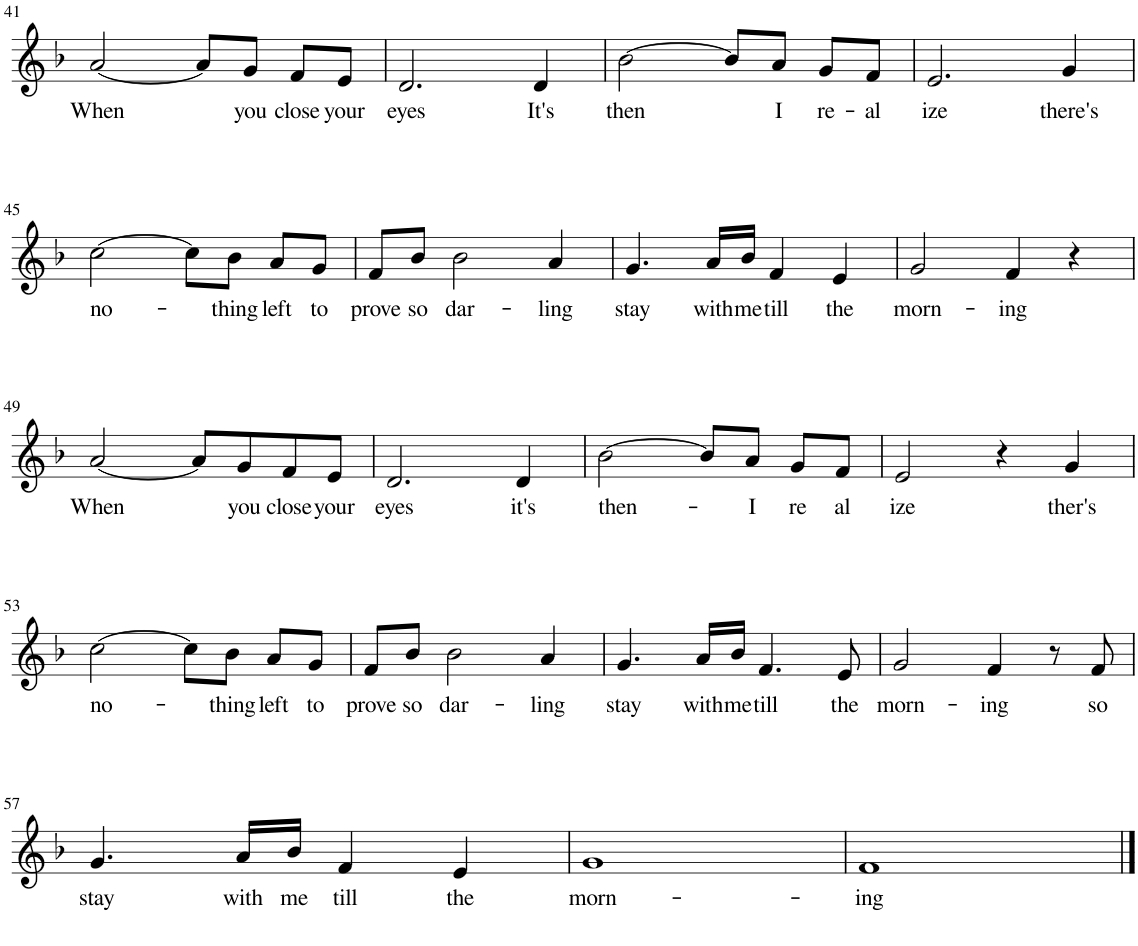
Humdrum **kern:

**kern	**text
*part1	*part1
*staff1	*staff1
*I"Piano	*
*I'Pno.	*
!!LO:PB:g=z
*clefG2	*
*k[b-]	*
*M4/4	*
=41	=41
!	!LO:LY:b
[2a/	When
8a/L]	.
!	!LO:LY:b
8g/J	you
!	!LO:LY:b
8f/L	close
!	!LO:LY:b
8e/J	your
=42	=42
!	!LO:LY:b
2.d/	eyes
!	!LO:LY:b
4d/	It's
=43	=43
!	!LO:LY:b
[2b-\	then
8b-/L]	.
!	!LO:LY:b
8a/J	I
!	!LO:LY:b
8g/L	re-
!	!LO:LY:b
8f/J	-al
=44	=44
!	!LO:LY:b
2.e/	ize
!	!LO:LY:b
4g/	there's
!!LO:LB:g=z
=45	=45
!	!LO:LY:b
[2cc\	no-
8cc\L]	.
!	!LO:LY:b
8b-\J	thing
!	!LO:LY:b
8a/L	left
!	!LO:LY:b
8g/J	to
=46	=46
!	!LO:LY:b
8f/L	prove
!	!LO:LY:b
8b-/J	so
!	!LO:LY:b
2b-\	dar-
!	!LO:LY:b
4a/	-ling
=47	=47
!	!LO:LY:b
4.g/	stay
!	!LO:LY:b
16a/LL	with
!	!LO:LY:b
16b-/JJ	me
!	!LO:LY:b
4f/	till
!	!LO:LY:b
4e/	the
=48	=48
!	!LO:LY:b
2g/	morn-
!	!LO:LY:b
4f/	-ing
4r	.
!!LO:LB:g=z
=49	=49
!	!LO:LY:b
[2a/	When
8a/L]	.
!	!LO:LY:b
8g/	you
!	!LO:LY:b
8f/	close
!	!LO:LY:b
8e/J	your
=50	=50
!	!LO:LY:b
2.d/	eyes
!	!LO:LY:b
4d/	it's
=51	=51
!	!LO:LY:b
[2b-\	then-
8b-/L]	.
!	!LO:LY:b
8a/J	I
!	!LO:LY:b
8g/L	re
!	!LO:LY:b
8f/J	al
=52	=52
!	!LO:LY:b
2e/	ize
4r	.
!	!LO:LY:b
4g/	ther's
!!LO:LB:g=z
=53	=53
!	!LO:LY:b
[2cc\	no-
8cc\L]	.
!	!LO:LY:b
8b-\J	thing
!	!LO:LY:b
8a/L	left
!	!LO:LY:b
8g/J	to
=54	=54
!	!LO:LY:b
8f/L	prove
!	!LO:LY:b
8b-/J	so
!	!LO:LY:b
2b-\	dar-
!	!LO:LY:b
4a/	-ling
=55	=55
!	!LO:LY:b
4.g/	stay
!	!LO:LY:b
16a/LL	with
!	!LO:LY:b
16b-/JJ	me
!	!LO:LY:b
4.f/	till
!	!LO:LY:b
8e/	the
=56	=56
!	!LO:LY:b
2g/	morn-
!	!LO:LY:b
4f/	-ing
8r	.
!	!LO:LY:b
8f/	so
!!LO:LB:g=z
=57	=57
!	!LO:LY:b
4.g/	stay
!	!LO:LY:b
16a/LL	with
!	!LO:LY:b
16b-/JJ	me
!	!LO:LY:b
4f/	till
!	!LO:LY:b
4e/	the
=58	=58
!	!LO:LY:b
1g	morn-
=59	=59
!	!LO:LY:b
1f	-ing
==	==
*-	*-
